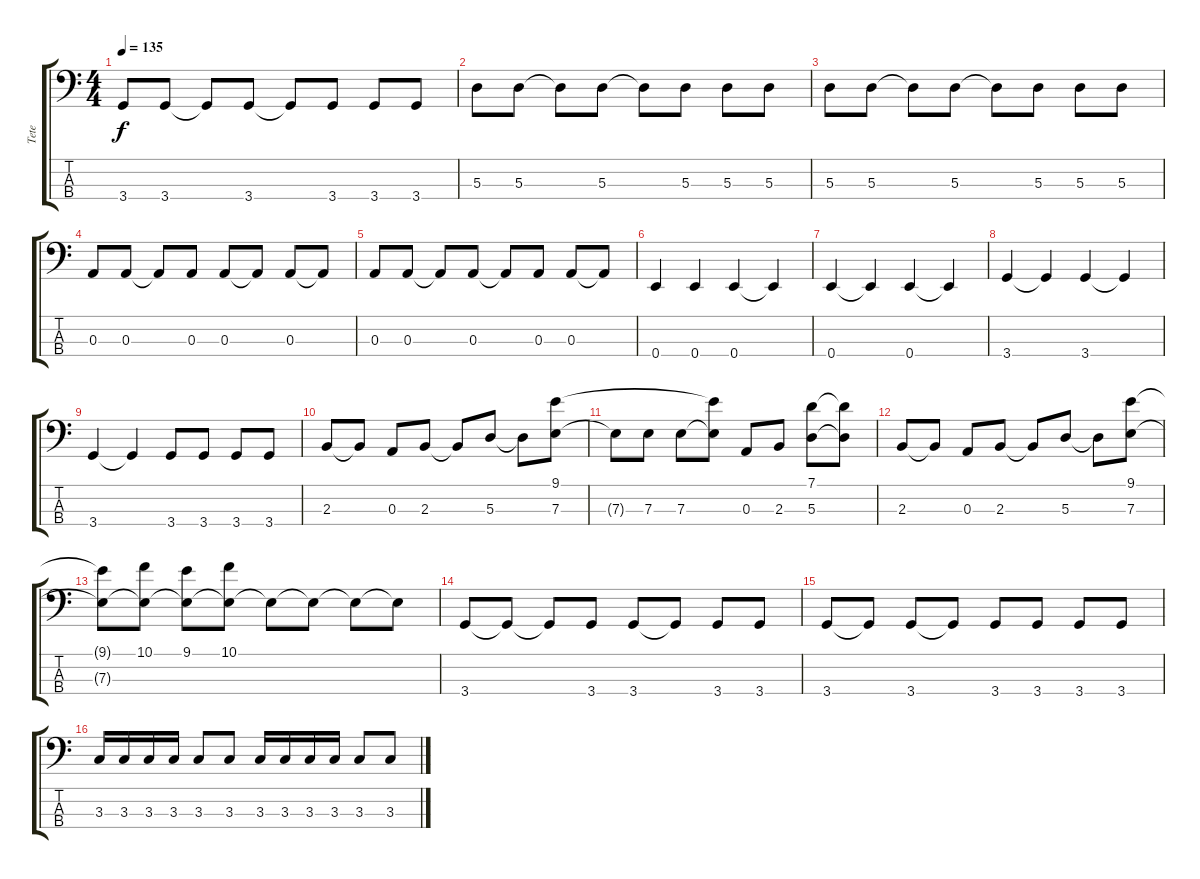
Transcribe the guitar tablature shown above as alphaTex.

\track ("Tete" "Tete") {instrument electricbassfinger}
\staff {score tabs}
\tuning (G2 D2 A1 E1) {hide}
\ts (4 4)
\tempo 135
\clef f4
\ks c
3.4.8{dy f} 3.4.8 3.4{t}.8 3.4.8 3.4{t}.8 3.4.8 3.4.8 3.4.8 |
5.3.8 5.3.8 5.3{t}.8 5.3.8 5.3{t}.8 5.3.8 5.3.8 5.3.8 |
5.3.8 5.3.8 5.3{t}.8 5.3.8 5.3{t}.8 5.3.8 5.3.8 5.3.8 |
0.3.8 0.3.8 0.3{t}.8 0.3.8 0.3.8 0.3{t}.8 0.3.8 0.3{t}.8 |
0.3.8 0.3.8 0.3{t}.8 0.3.8 0.3{t}.8 0.3.8 0.3.8 0.3{t}.8 |
0.4.4 0.4.4 0.4.4 0.4{t}.4 |
0.4.4 0.4{t}.4 0.4.4 0.4{t}.4 |
3.4.4 3.4{t}.4 3.4.4 3.4{t}.4 |
3.4.4 3.4{t}.4 3.4.8 3.4.8 3.4.8 3.4.8 |
2.3.8 2.3{t}.8 0.3.8 2.3.8 2.3{t}.8 5.3.8 5.3{t}.8 (9.1 7.3).8 |
7.3{t}.8 7.3.8 7.3.8 (9.1{t} 7.3{t}).8 0.3.8 2.3.8 (7.1 5.3).8 (7.1{t} 5.3{t}).8 |
2.3.8 2.3{t}.8 0.3.8 2.3.8 2.3{t}.8 5.3.8 5.3{t}.8 (9.1 7.3).8 |
(9.1{t} 7.3{t}).8 (10.1 7.3{t}).8 (9.1 7.3{t}).8 (10.1 7.3{t}).8 7.3{t}.8 7.3{t}.8 7.3{t}.8 7.3{t}.8 |
3.4.8 3.4{t}.8 3.4{t}.8 3.4.8 3.4.8 3.4{t}.8 3.4.8 3.4.8 |
3.4.8 3.4{t}.8 3.4.8 3.4{t}.8 3.4.8 3.4.8 3.4.8 3.4.8 |
3.3.16 3.3.16 3.3.16 3.3.16 3.3.8 3.3.8 3.3.16 3.3.16 3.3.16 3.3.16 3.3.8 3.3.8
